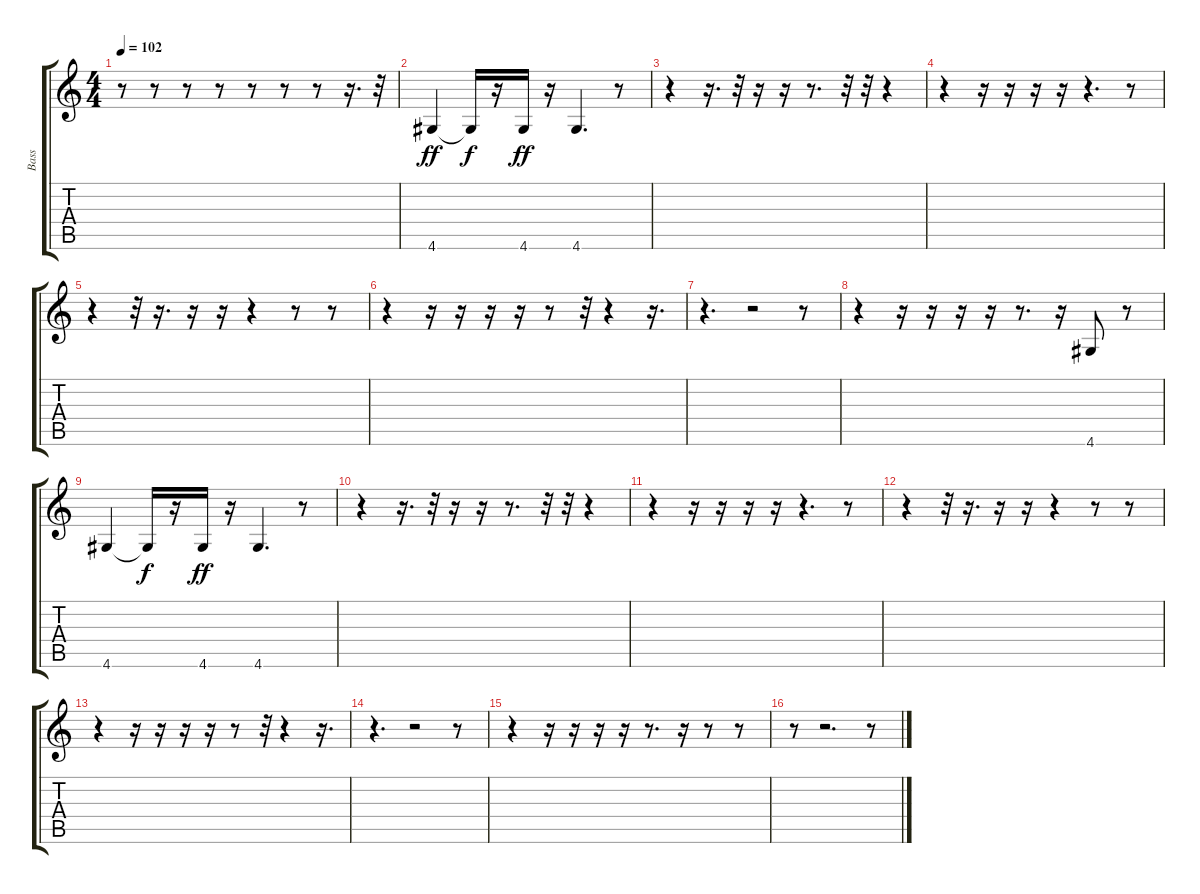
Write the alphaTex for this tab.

\track ("Bass" "Bass") {instrument fretlessbass}
\staff {score tabs}
\tuning (E4 B3 G3 D3 A2 E2) {hide}
\ts (4 4)
\tempo 102
\clef g2
\ks c
r.8{dy ff} r.8 r.8 r.8 r.8 r.8 r.8 r.16{d} r.32 |
4.6.4 4.6{t}.16{dy f} r.16 4.6.16{dy ff} r.16 4.6.4{d} r.8 |
r.4 r.16{d} r.32 r.16 r.16 r.8{d} r.32 r.32 r.4 |
r.4 r.16 r.16 r.16 r.16 r.4{d} r.8 |
r.4 r.32 r.16{d} r.16 r.16 r.4 r.8 r.8 |
r.4 r.16 r.16 r.16 r.16 r.8 r.32 r.4 r.16{d} |
r.4{d} r.2 r.8 |
r.4 r.16 r.16 r.16 r.16 r.8{d} r.16 4.6.8 r.8 |
4.6.4 4.6{t}.16{dy f} r.16 4.6.16{dy ff} r.16 4.6.4{d} r.8 |
r.4 r.16{d} r.32 r.16 r.16 r.8{d} r.32 r.32 r.4 |
r.4 r.16 r.16 r.16 r.16 r.4{d} r.8 |
r.4 r.32 r.16{d} r.16 r.16 r.4 r.8 r.8 |
r.4 r.16 r.16 r.16 r.16 r.8 r.32 r.4 r.16{d} |
r.4{d} r.2 r.8 |
r.4 r.16 r.16 r.16 r.16 r.8{d} r.16 r.8 r.8 |
r.8 r.2{d} r.8
